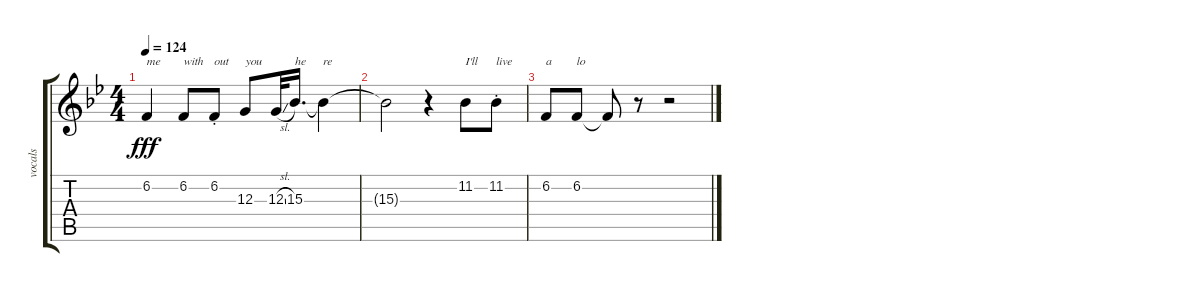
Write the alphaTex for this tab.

\track ("vocals" "vocals") {instrument altosax}
\staff {score tabs}
\tuning (E4 B3 G3 D3 A2 E2) {hide}
\ts (4 4)
\tempo 124
\clef g2
\ks bb
6.2.4{txt "me" dy fff} 6.2.8{txt "with"} 6.2{st}.8{txt "out"} 12.3.8{txt "you"} 12.3{sl}.32 15.3.16{d txt "he"} 15.3{t}.4{txt "re"} |
15.3{t}.2 r.4 11.2.8{txt "I'll"} 11.2{st}.8{txt "live"} |
6.2.8{txt "a"} 6.2.8{txt "lo"} 6.2{t}.8 r.8 r.2
